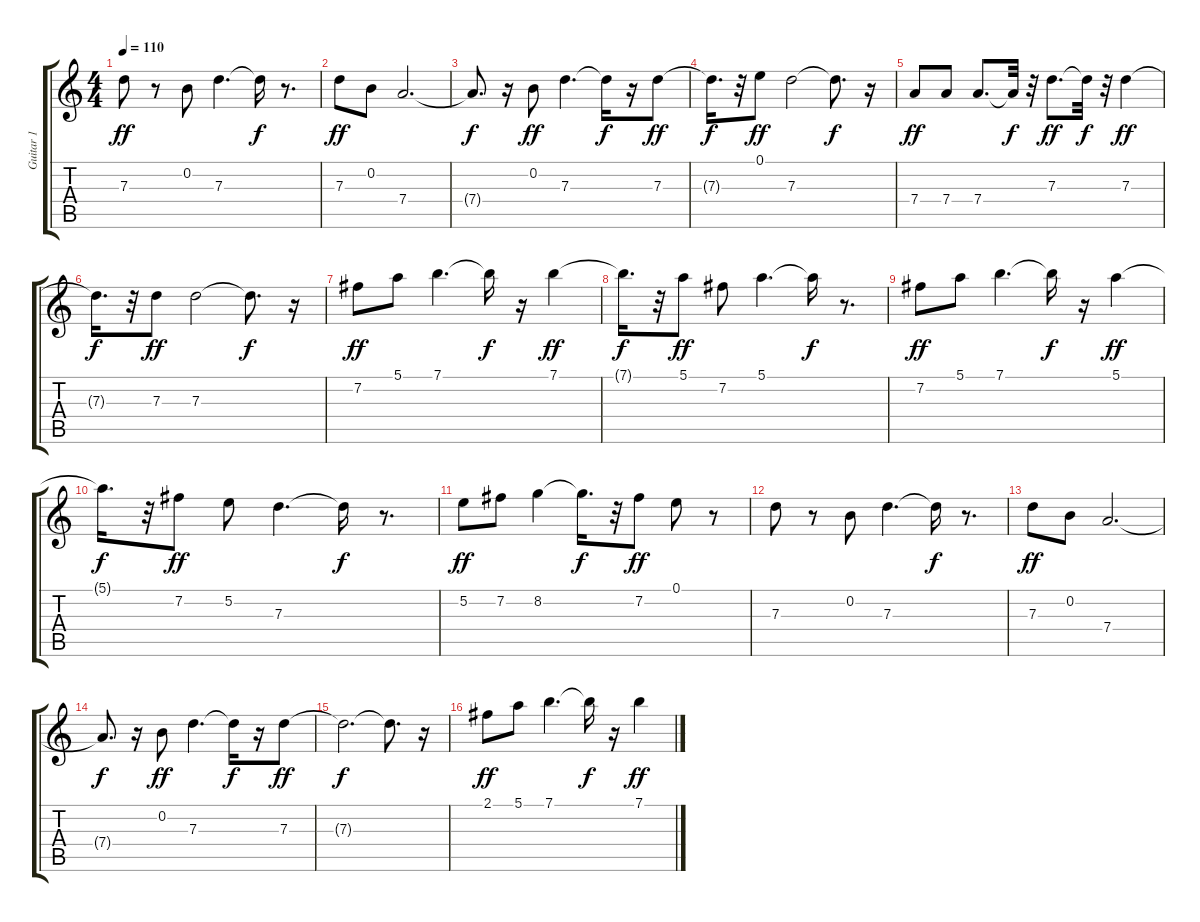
\track ("Guitar 1" "Guitar 1") {instrument acousticguitarnylon}
\staff {score tabs}
\tuning (E4 B3 G3 D3 A2 E2) {hide}
\ts (4 4)
\tempo 110
\clef g2
\ks c
7.3.8{dy ff} r.8 0.2.8 7.3.4{d} 7.3{t}.16{dy f} r.8{d} |
7.3.8{dy ff} 0.2.8 7.4.2{d} |
7.4{t}.8{d dy f} r.16 0.2.8{dy ff} 7.3.4{d} 7.3{t}.16{dy f} r.16 7.3.8{dy ff} |
7.3{t}.16{d dy f} r.32 0.1.8{dy ff} 7.3.2 7.3{t}.8{d dy f} r.16 |
7.4.8{dy ff instrument ocarina} 7.4.8 7.4.8{d} 7.4{t}.32{dy f} r.32 7.3.8{d dy ff} 7.3{t}.32{dy f} r.32 7.3.4{dy ff} |
7.3{t}.16{d dy f} r.32 7.3.8{dy ff} 7.3.2 7.3{t}.8{d dy f} r.16 |
7.2.8{dy ff} 5.1.8 7.1.4{d} 7.1{t}.16{dy f} r.16 7.1.4{dy ff} |
7.1{t}.16{d dy f} r.32 5.1.8{dy ff} 7.2.8 5.1.4{d} 5.1{t}.16{dy f} r.8{d} |
7.2.8{dy ff} 5.1.8 7.1.4{d} 7.1{t}.16{dy f} r.16 5.1.4{dy ff} |
5.1{t}.16{d dy f} r.32 7.2.8{dy ff} 5.2.8 7.3.4{d} 7.3{t}.16{dy f} r.8{d} |
5.2.8{dy ff} 7.2.8 8.2.4 8.2{t}.16{d dy f} r.32 7.2.8{dy ff} 0.1.8 r.8 |
7.3.8 r.8 0.2.8 7.3.4{d} 7.3{t}.16{dy f} r.8{d} |
7.3.8{dy ff} 0.2.8 7.4.2{d} |
7.4{t}.8{d dy f} r.16 0.2.8{dy ff} 7.3.4{d} 7.3{t}.16{dy f} r.16 7.3.8{dy ff} |
7.3{t}.2{d dy f} 7.3{t}.8{d} r.16 |
2.1.8{dy ff} 5.1.8 7.1.4{d} 7.1{t}.16{dy f} r.16 7.1.4{dy ff}
